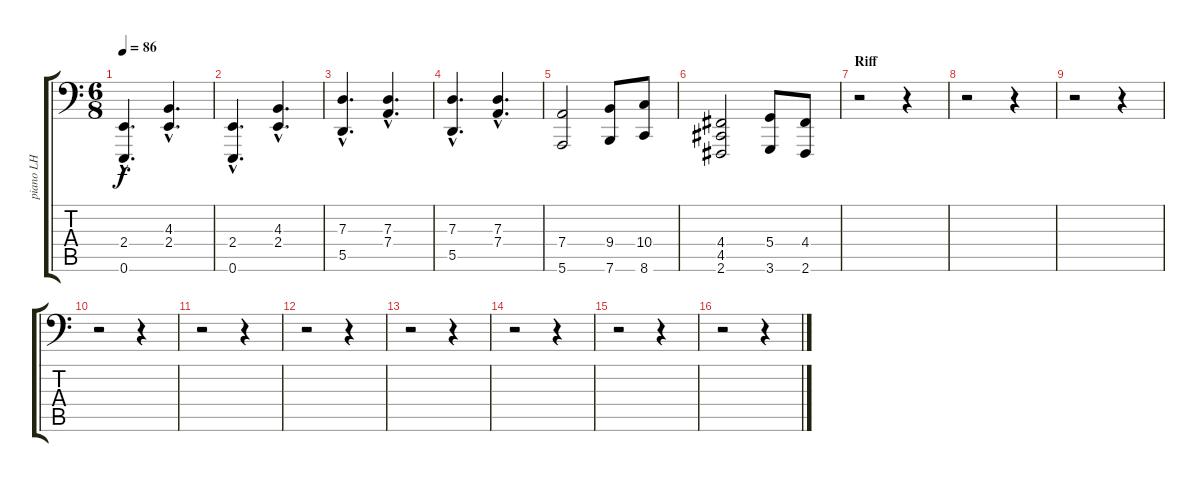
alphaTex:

\track ("piano LH" "piano LH") {instrument acousticgrandpiano}
\staff {score tabs}
\tuning (E3 B2 G2 D2 A1 E1) {hide}
\ts (6 8)
\tempo 86
\clef f4
\ks c
(2.4{hac} 0.6{hac}).4{d dy f} (4.3{hac} 2.4{hac}).4{d} |
(2.4{hac} 0.6{hac}).4{d} (4.3{hac} 2.4{hac}).4{d} |
(7.3{hac} 5.5{hac}).4{d} (7.3{hac} 7.4{hac}).4{d} |
(7.3{hac} 5.5{hac}).4{d} (7.3{hac} 7.4{hac}).4{d} |
(7.4 5.6).2 (9.4 7.6).8 (10.4 8.6).8 |
(4.4 4.5 2.6).2 (5.4 3.6).8 (4.4 2.6).8 |
\section ("" "Riff")
r.2 r.4 |
r.2 r.4 |
r.2 r.4 |
r.2 r.4 |
r.2 r.4 |
r.2 r.4 |
r.2 r.4 |
r.2 r.4 |
r.2 r.4 |
r.2 r.4
